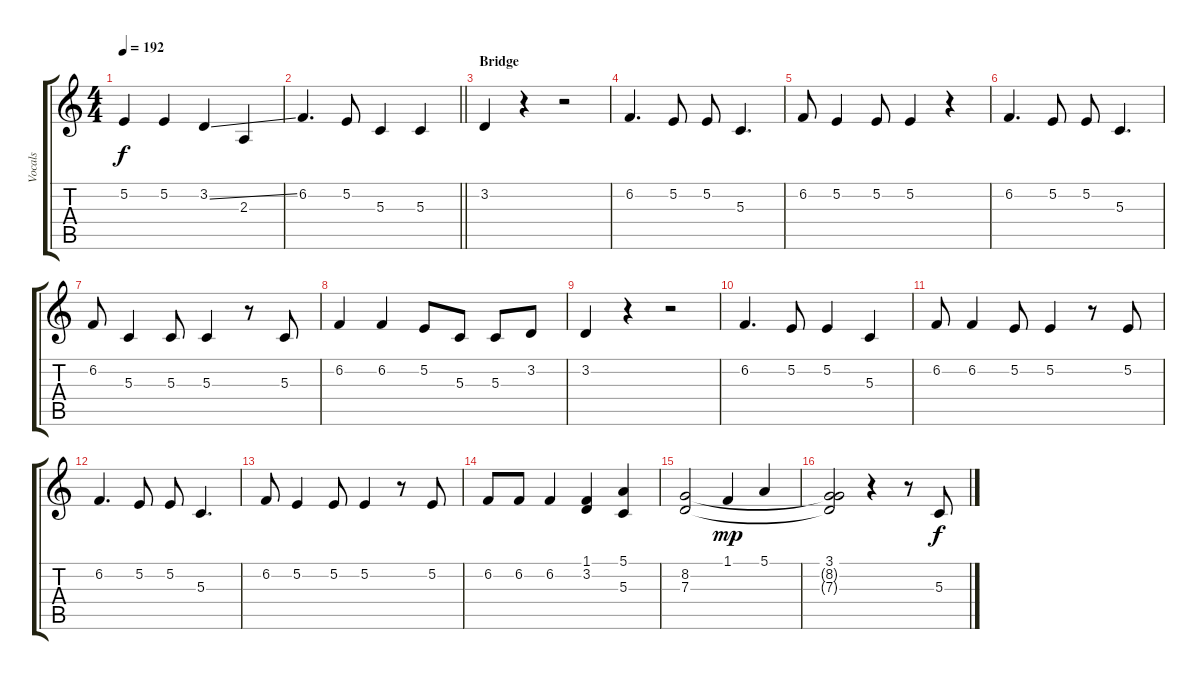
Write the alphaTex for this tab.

\track ("Vocals" "Vocals") {instrument tenorsax}
\staff {score tabs}
\tuning (E4 B3 G3 D3 A2 E2) {hide}
\ts (4 4)
\tempo 192
\clef g2
\ks c
5.2.4{dy f} 5.2.4 3.2{ss}.4 2.3.4 |
\barLineRight lightlight
6.2.4{d} 5.2.8 5.3.4 5.3.4 |
\section ("" "Bridge")
3.2.4 r.4 r.2 |
6.2.4{d} 5.2.8 5.2.8 5.3.4{d} |
6.2.8 5.2.4 5.2.8 5.2.4 r.4 |
6.2.4{d} 5.2.8 5.2.8 5.3.4{d} |
6.2.8 5.3.4 5.3.8 5.3.4 r.8 5.3.8 |
6.2.4 6.2.4 5.2.8 5.3.8 5.3.8 3.2.8 |
3.2.4 r.4 r.2 |
6.2.4{d} 5.2.8 5.2.4 5.3.4 |
6.2.8 6.2.4 5.2.8 5.2.4 r.8 5.2.8 |
6.2.4{d} 5.2.8 5.2.8 5.3.4{d} |
6.2.8 5.2.4 5.2.8 5.2.4 r.8 5.2.8 |
6.2.8 6.2.8 6.2.4 (1.1 3.2).4 (5.1 5.3).4 |
(8.2 7.3).2 1.1.4{dy mp} 5.1.4 |
(3.1 8.2{t} 7.3{t}).2 r.4 r.8 5.3.8{dy f}
